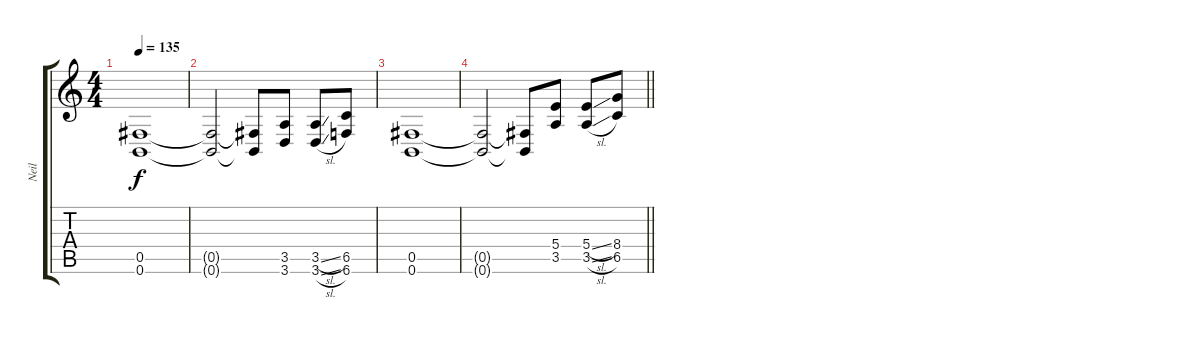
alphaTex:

\track ("Neil" "Neil") {instrument distortionguitar}
\staff {score tabs}
\tuning (Db4 Ab3 E3 B2 Gb2 B1) {hide}
\ts (4 4)
\tempo 135
\clef g2
\ks c
(0.5 0.6).1{dy f} |
(0.5{t} 0.6{t}).2 (0.5{t} 0.6{t}).8 (3.5 3.6).8 (3.5{sl} 3.6{sl}).8 (6.5 6.6).8 |
(0.5 0.6).1 |
\barLineRight lightlight
(0.5{t} 0.6{t}).2 (0.5{t} 0.6{t}).8 (5.4 3.5).8 (5.4{sl} 3.5{sl}).8 (8.4 6.5).8
